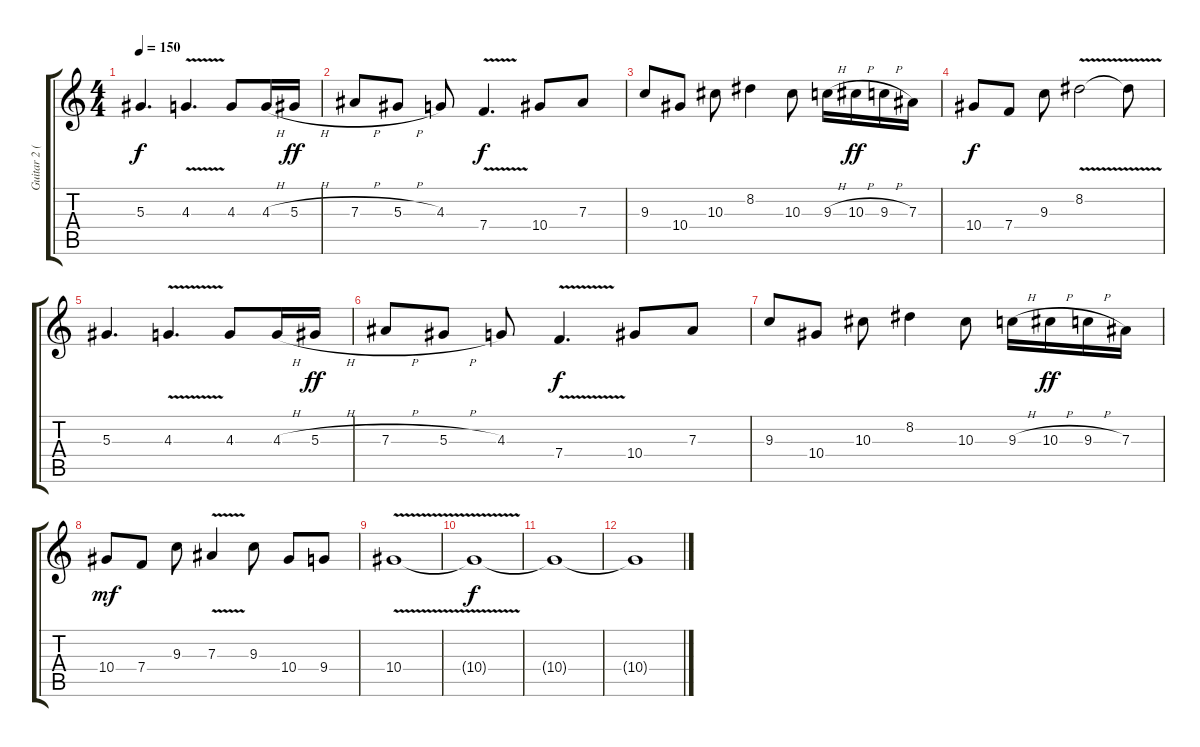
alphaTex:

\track ("Guitar 2 (Lead)" "Guitar 2 (") {instrument distortionguitar}
\staff {score tabs}
\tuning (C4 G3 Eb3 Bb2 F2 C2) {hide}
\ts (4 4)
\tempo 150
\clef g2
\ks c
5.3.4{d dy f} 4.3{v}.4{d} 4.3.8 4.3{h}.16 5.3{h}.16{dy ff} |
7.3{h}.8 5.3{h}.8 4.3.8 7.4{v}.4{d dy f} 10.4.8 7.3.8 |
9.3.8 10.4.8 10.3.8 8.2.4 10.3.8 9.3{h}.16 10.3{h}.16{dy ff} 9.3{h}.16 7.3.16 |
10.4.8{dy f} 7.4.8 9.3.8 8.2{v}.2 8.2{t}.8 |
5.3.4{d} 4.3{v}.4{d} 4.3.8 4.3{h}.16 5.3{h}.16{dy ff} |
7.3{h}.8 5.3{h}.8 4.3.8 7.4{v}.4{d dy f} 10.4.8 7.3.8 |
9.3.8 10.4.8 10.3.8 8.2.4 10.3.8 9.3{h}.16 10.3{h}.16{dy ff} 9.3{h}.16 7.3.16 |
10.4.8{dy mf} 7.4.8 9.3.8 7.3{v}.4 9.3.8 10.4.8 9.4.8 |
10.4{v}.1 |
10.4{t}.1{dy f balance 8} |
10.4{t}.1 |
10.4{t}.1
